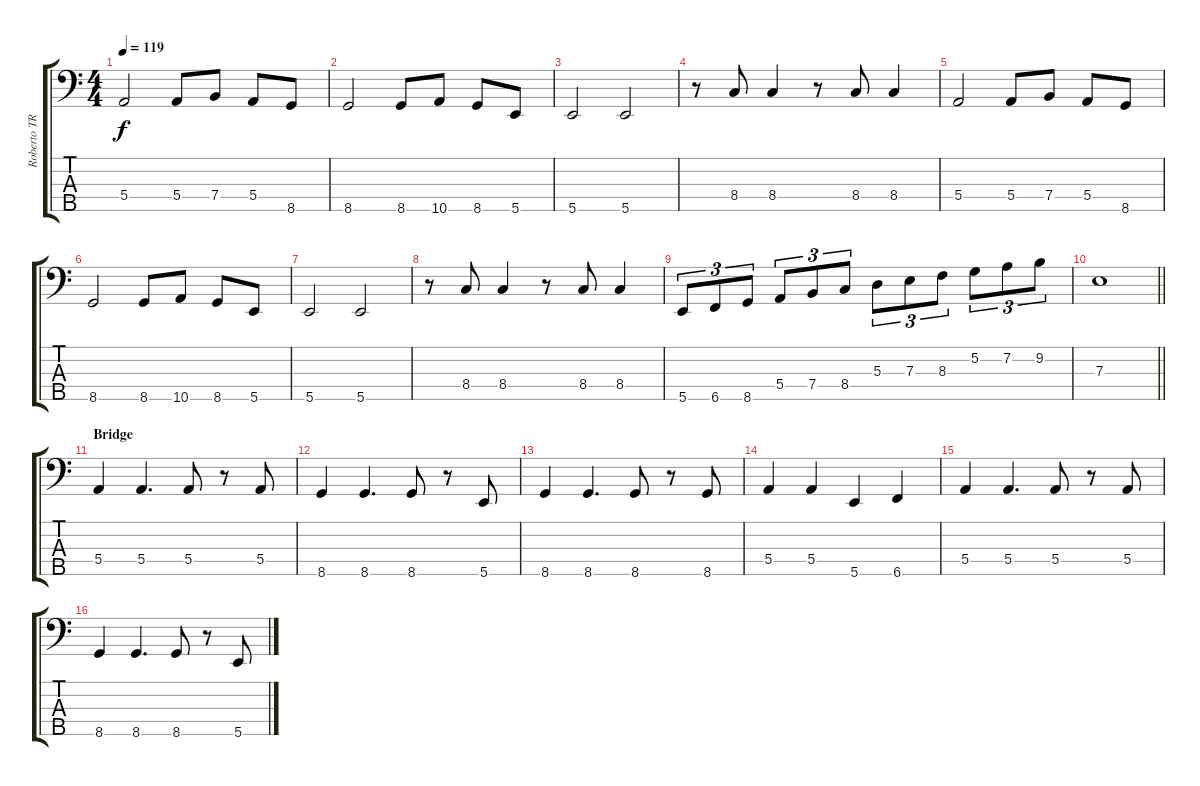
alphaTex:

\track ("Roberto TRUJILLO" "Roberto TR") {instrument electricbassfinger}
\staff {score tabs}
\tuning (G2 D2 A1 E1 B0) {hide}
\ts (4 4)
\tempo 119
\clef f4
\ks c
5.4.2{dy f} 5.4.8 7.4.8 5.4.8 8.5.8 |
8.5.2 8.5.8 10.5.8 8.5.8 5.5.8 |
5.5.2 5.5.2 |
r.8 8.4.8 8.4.4 r.8 8.4.8 8.4.4 |
5.4.2 5.4.8 7.4.8 5.4.8 8.5.8 |
8.5.2 8.5.8 10.5.8 8.5.8 5.5.8 |
5.5.2 5.5.2 |
r.8 8.4.8 8.4.4 r.8 8.4.8 8.4.4 |
5.5.8{tu (3 2)} 6.5.8{tu (3 2)} 8.5.8{tu (3 2)} 5.4.8{tu (3 2)} 7.4.8{tu (3 2)} 8.4.8{tu (3 2)} 5.3.8{tu (3 2)} 7.3.8{tu (3 2)} 8.3.8{tu (3 2)} 5.2.8{tu (3 2)} 7.2.8{tu (3 2)} 9.2.8{tu (3 2)} |
\barLineRight lightlight
7.3.1 |
\section ("" "Bridge")
5.4.4 5.4.4{d} 5.4.8 r.8 5.4.8 |
8.5.4 8.5.4{d} 8.5.8 r.8 5.5.8 |
8.5.4 8.5.4{d} 8.5.8 r.8 8.5.8 |
5.4.4 5.4.4 5.5.4 6.5.4 |
5.4.4 5.4.4{d} 5.4.8 r.8 5.4.8 |
8.5.4 8.5.4{d} 8.5.8 r.8 5.5.8
